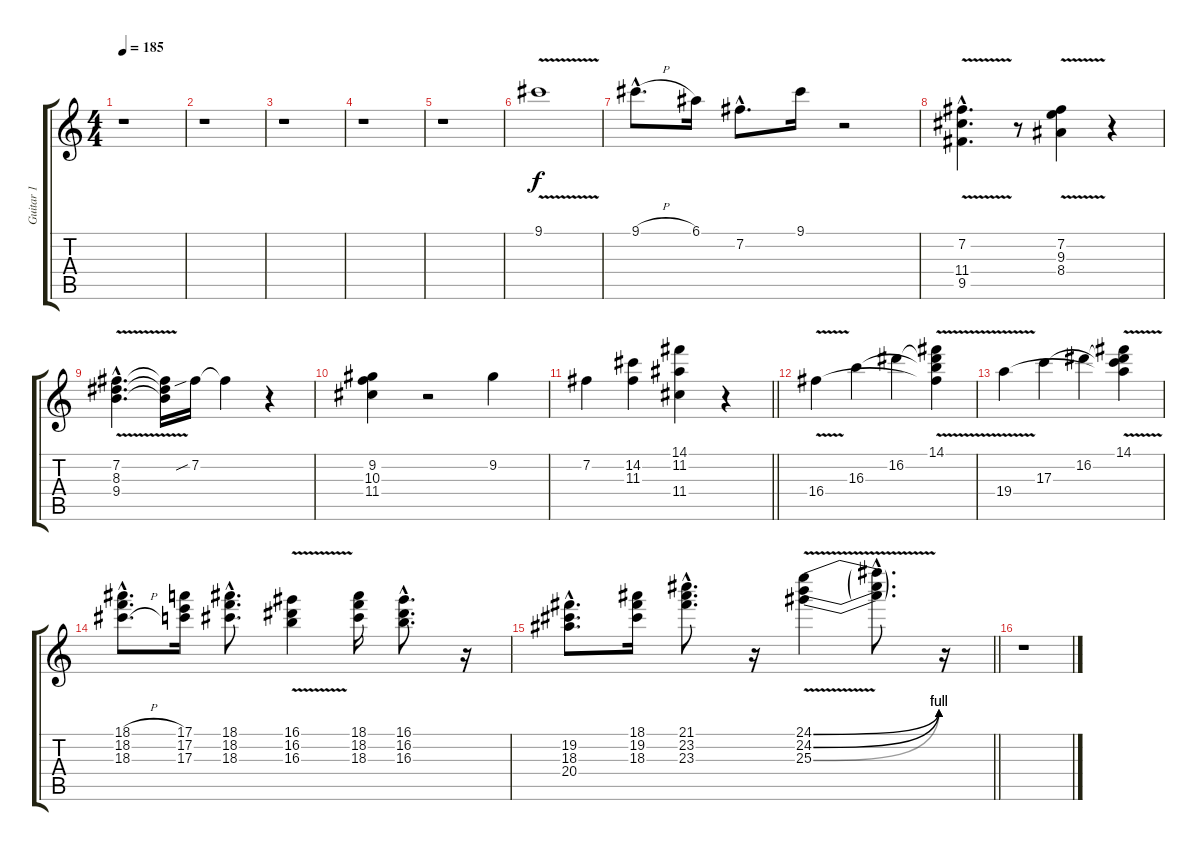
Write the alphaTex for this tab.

\track ("Guitar 1" "Guitar 1") {instrument distortionguitar}
\staff {score tabs}
\tuning (E4 B3 G3 D3 A2 E2) {hide}
\ts (4 4)
\tempo 185
\clef g2
\ks c
r.1{dy f} |
r.1 |
r.1 |
r.1 |
r.1 |
9.1{v}.1 |
9.1{h hac}.8{d} 6.1.16 7.2{hac}.8{d} 9.1.16 r.2 |
(7.2{v hac} 11.4{v hac} 9.5{v hac}).4{d balance 0} r.8 (7.2{v} 9.3{v} 8.4{v}).4{balance 16} r.4 |
(7.2{v hac} 8.3{v hac} 9.4{v hac}).4{d balance 0} (7.2{t} 8.3{t} 9.4{t}).16 7.2{sib}.16 7.2{t}.4 r.4 |
(9.2 10.3 11.4).4 r.2 9.2.4{balance 16} |
\barLineRight lightlight
7.2.4{balance 0} (14.2 11.3).4{balance 16} (14.1 11.2 11.4).4{balance 8} r.4 |
16.4{v}.4{balance 0} 16.3.4 16.2.4 (14.1{v} 16.2{t} 16.3{t} 16.4{t}).4 |
19.4{v}.4{balance 16} 17.3.4 16.2.4 (14.1 16.2{t} 17.3{t} 19.4{t}).4 |
(18.1{h hac} 18.2{h hac} 18.3{h hac}).8{d balance 8} (17.1 17.2 17.3).16 (18.1{hac} 18.2{hac} 18.3{hac}).8{d} (16.1{v} 16.2 16.3{v}).4 (18.1 18.2 18.3).16 (16.1{hac} 16.2{hac} 16.3{hac}).8{d} r.16 |
\barLineRight lightlight
(19.2{hac} 18.3{hac} 20.4{hac}).8{d} (18.1 19.2 18.3).16 (21.1{hac} 23.2{hac} 23.3{hac}).8{d} r.16 (24.1{be (bend 0 0 60 4) v} 24.2{be (bend 0 0 60 4) v} 25.3{be (bend 0 0 60 4) v}).4 (24.1{hac t} 24.2{hac t} 25.3{hac t}).8{d} r.16 |
r.1
